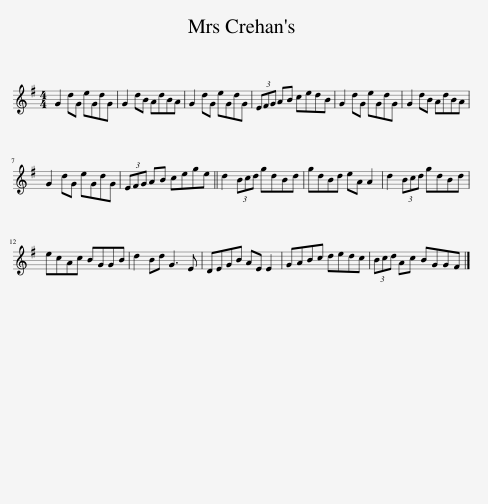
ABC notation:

X:1
L:1/8
M:4/4
I:linebreak $
K:G
V:1 treble
V:1
 G2 dG eGdG | G2 dB AdBA | G2 dG eGdG | (3EFG AB cedB | G2 dG eGdG | %5
 G2 dB AdBA |$ G2 dG eGdG | (3EFG AB cege || d2 (3Bcd gdBd | gdBd eA A2 | %10
 d2 (3Bcd gdBd |$ ecAc BGGB | d2 Bd G3 E | DEGB AE E2 | GABc dedc | %15
 (3Bcd Ac BGGF |] %16
